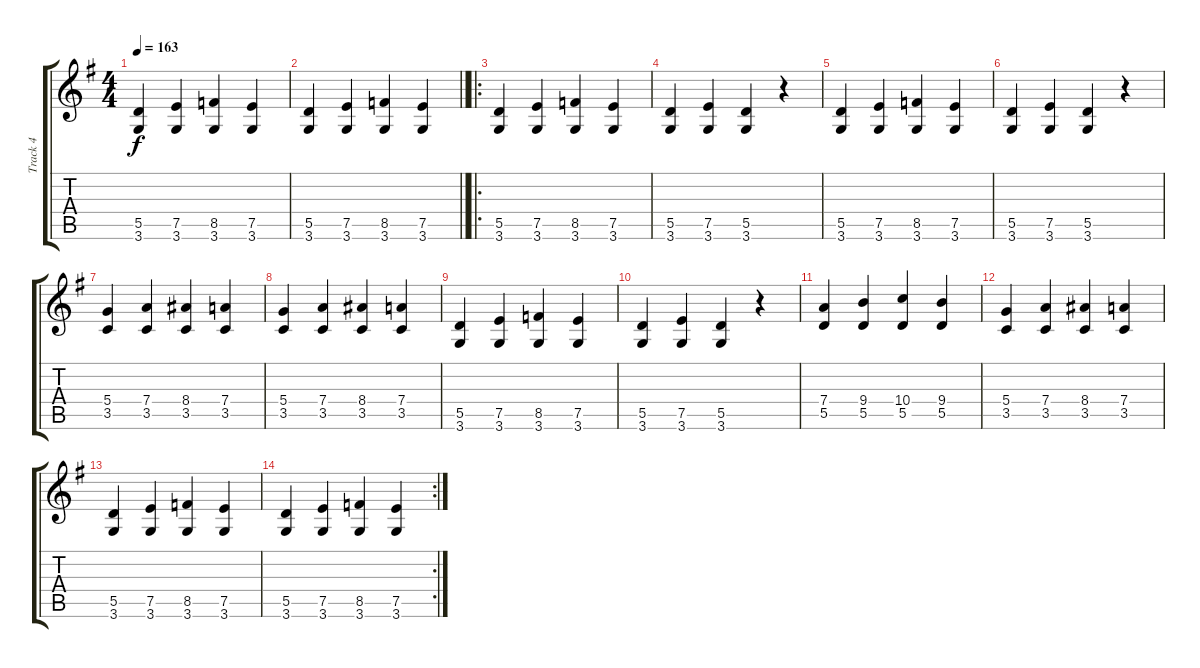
\track ("Track 4" "Track 4") {instrument electricguitarjazz}
\staff {score tabs}
\tuning (E4 B3 G3 D3 A2 E2) {hide}
\ts (4 4)
\tempo 163
\clef g2
\ks g
(5.5 3.6).4{dy f} (7.5 3.6).4 (8.5 3.6).4 (7.5 3.6).4 |
\barLineRight lightlight
(5.5 3.6).4 (7.5 3.6).4 (8.5 3.6).4 (7.5 3.6).4 |
\ro
(5.5 3.6).4 (7.5 3.6).4 (8.5 3.6).4 (7.5 3.6).4 |
(5.5 3.6).4 (7.5 3.6).4 (5.5 3.6).4 r.4 |
(5.5 3.6).4 (7.5 3.6).4 (8.5 3.6).4 (7.5 3.6).4 |
(5.5 3.6).4 (7.5 3.6).4 (5.5 3.6).4 r.4 |
(5.4 3.5).4 (7.4 3.5).4 (8.4 3.5).4 (7.4 3.5).4 |
(5.4 3.5).4 (7.4 3.5).4 (8.4 3.5).4 (7.4 3.5).4 |
(5.5 3.6).4 (7.5 3.6).4 (8.5 3.6).4 (7.5 3.6).4 |
(5.5 3.6).4 (7.5 3.6).4 (5.5 3.6).4 r.4 |
(7.4 5.5).4 (9.4 5.5).4 (10.4 5.5).4 (9.4 5.5).4 |
(5.4 3.5).4 (7.4 3.5).4 (8.4 3.5).4 (7.4 3.5).4 |
(5.5 3.6).4 (7.5 3.6).4 (8.5 3.6).4 (7.5 3.6).4 |
\rc 2
(5.5 3.6).4 (7.5 3.6).4 (8.5 3.6).4 (7.5 3.6).4
